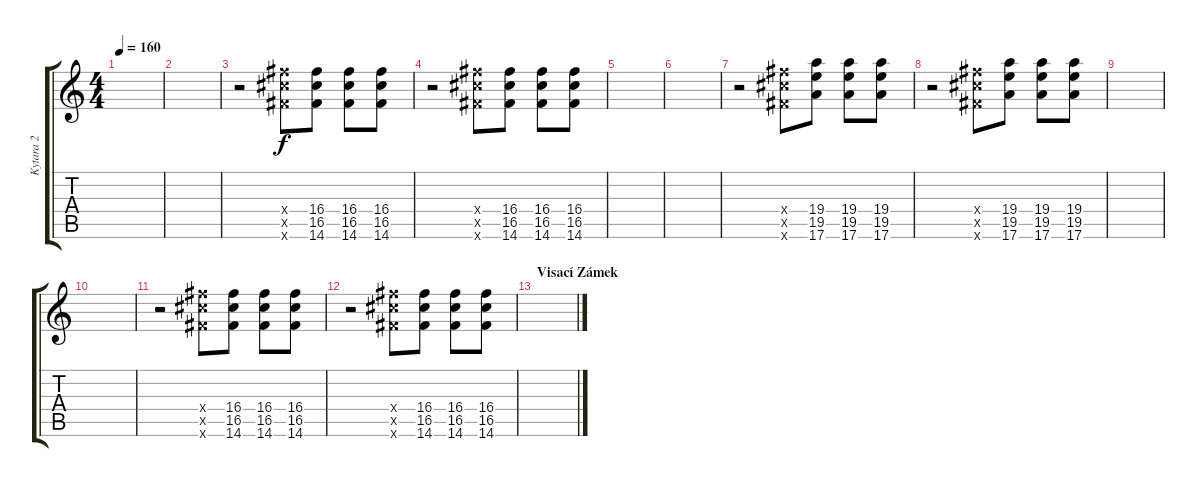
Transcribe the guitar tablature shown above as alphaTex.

\track ("Kytara 2" "Kytara 2") {instrument distortionguitar}
\staff {score tabs}
\tuning (E4 B3 G3 D3 A2 E2) {hide}
\ts (4 4)
\tempo 160
\clef g2
\ks c
|
|
r.2 (16.4{x} 16.5{x} 14.6{x}).8 (16.4 16.5 14.6).8 (16.4 16.5 14.6).8 (16.4 16.5 14.6).8 |
r.2 (16.4{x} 16.5{x} 14.6{x}).8 (16.4 16.5 14.6).8 (16.4 16.5 14.6).8 (16.4 16.5 14.6).8 |
|
|
r.2 (16.4{x} 16.5{x} 14.6{x}).8 (19.4 19.5 17.6).8 (19.4 19.5 17.6).8 (19.4 19.5 17.6).8 |
r.2 (16.4{x} 16.5{x} 14.6{x}).8 (19.4 19.5 17.6).8 (19.4 19.5 17.6).8 (19.4 19.5 17.6).8 |
|
|
r.2 (16.4{x} 16.5{x} 14.6{x}).8 (16.4 16.5 14.6).8 (16.4 16.5 14.6).8 (16.4 16.5 14.6).8 |
r.2 (16.4{x} 16.5{x} 14.6{x}).8 (16.4 16.5 14.6).8 (16.4 16.5 14.6).8 (16.4 16.5 14.6).8 |
\section ("" "Visací Zámek")
